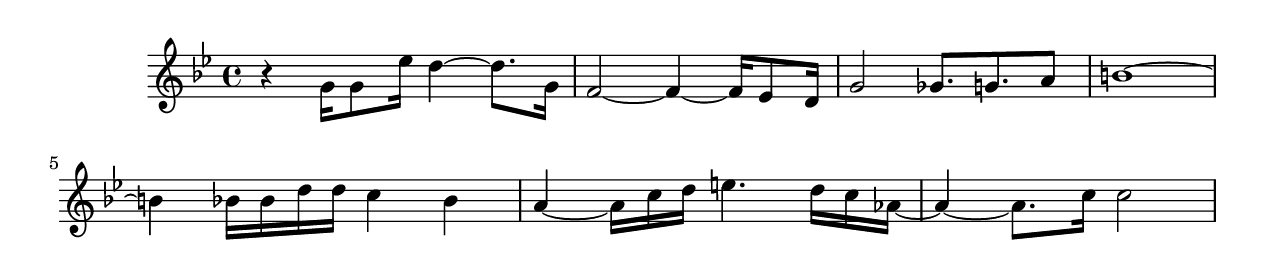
#(set-default-paper-size "letter")

<<

\new ChordNames {
    \set majorSevenSymbol = \markup { maj7 } 
    \set additionalPitchPrefix = #"add"
    \chordmode {
        s16*112
    }
}

\new Staff { 
    {
        \clef treble
        \key bes \major
        \time 4/4
        
        r4 g'16 g'8 ees''16 d''4~ d''8. g'16 | f'2~ f'4~ f'16 ees'8 d'16 | g'2 ges'8. g'8. a'8 | b'1~ | b'4 bes'16 bes'16 d''16 d''16 c''4 bes'4 | a'4~ a'16 c''16 d''16 e''4. d''16 c''16 aes'16~ | aes'4~ aes'8. c''16 c''2
    }
}

>>

\version "2.18.2"